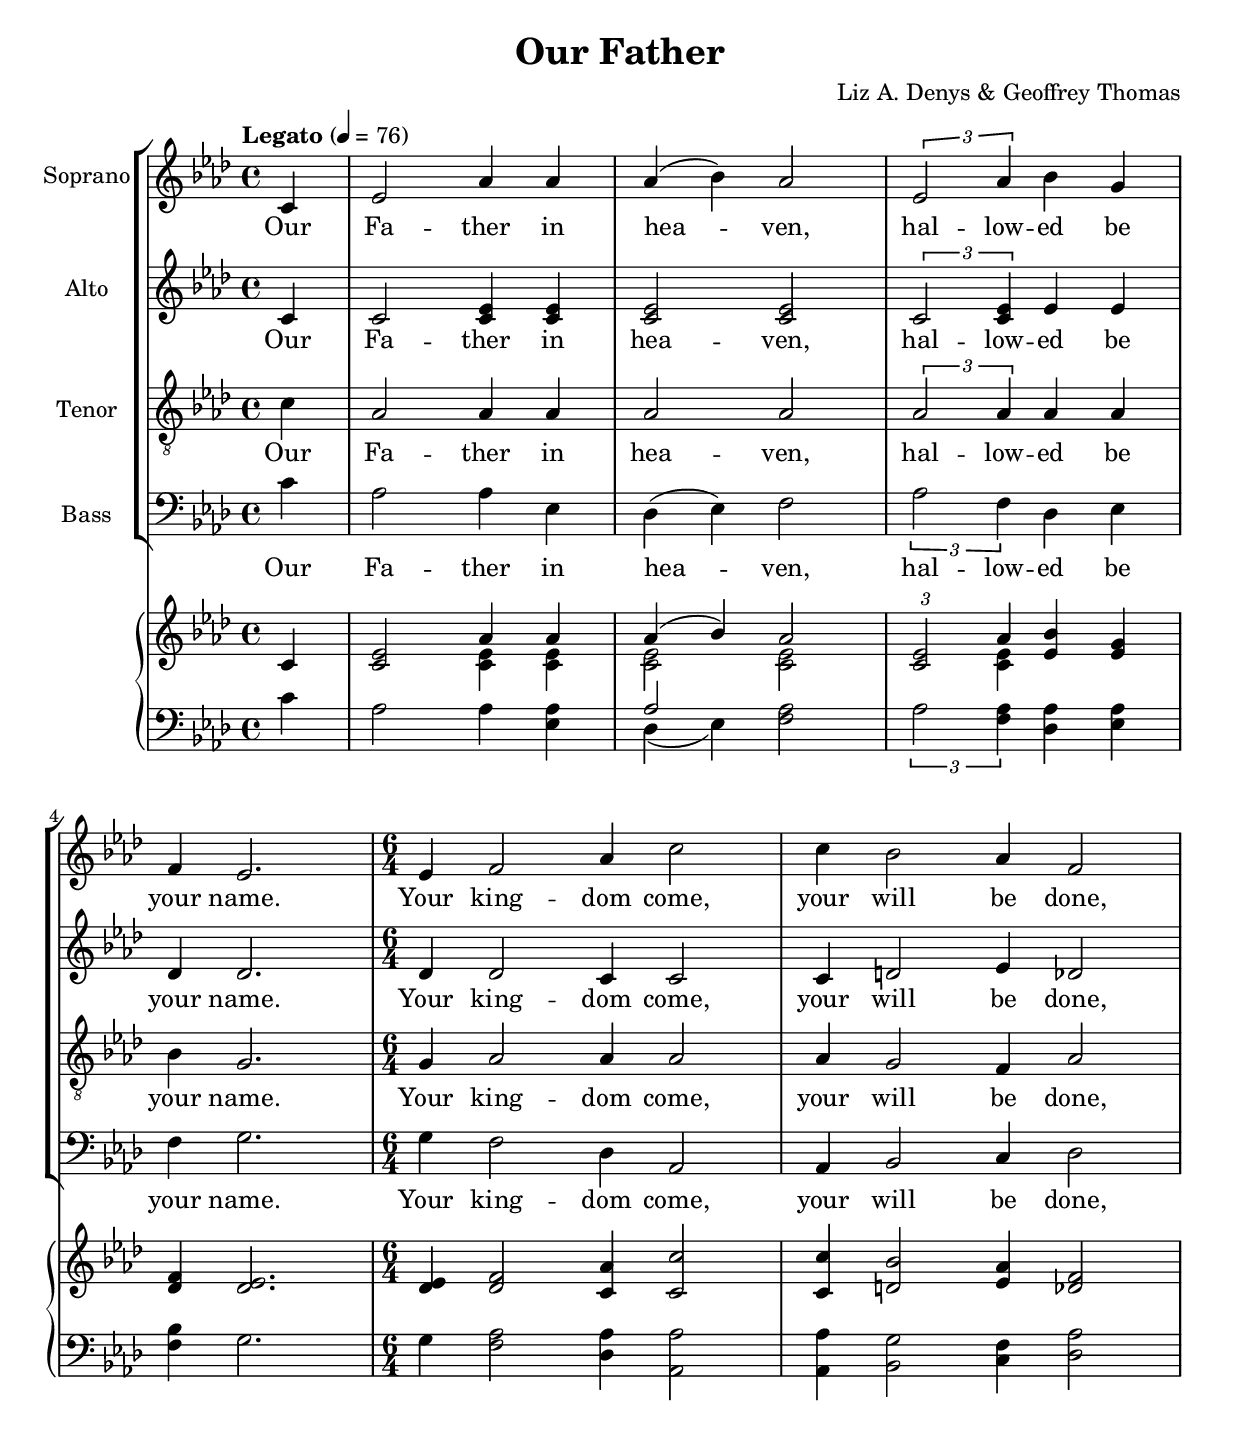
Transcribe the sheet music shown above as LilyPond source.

\header {
title = \markup { "Our Father" }
composer = "Liz A. Denys & Geoffrey Thomas"
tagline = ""
}

global = {
\tempo "Legato" 4=76
\key aes \major
\time 4/4
}

sopranoMusic = \relative c' {
\clef treble

\partial 4 c4
ees2 aes4 aes
aes4 (bes4) aes2

\times 2/3 {ees2 aes4} bes4 g
f4 ees2.

\time 6/4

ees4 f2 aes4 c2
c4 bes2 aes4 f2
}

sopranoWords = \lyricmode {
Our Fa -- ther in hea -- ven, hal -- low -- ed be your name.
Your king -- dom come, your will be done, on earth as it is in hea -- ven.
Give us this day our dai -- ly bread,
and for -- give us our debts, as we for -- give our debt -- ors.
Lead us not in -- to temp -- ta -- tion, but de -- liv -- er us from e -- vil.
}

altoMusic = \relative c' {
\clef treble

\partial 4 c4
c2 <<c4 ees>> <<c ees>>
<<c2 ees>> <<c2 ees>>

\times 2/3 {c2 <<c4 ees>>} ees4 ees
des4 des2.

\time 6/4

des4 des2 c4 c2
c4 d2 ees4 des2
}

altoWords = \sopranoWords

tenorMusic = \relative c {
\clef "G_8"

\partial 4 c'4
aes2 aes4 aes
aes2 aes2

\times 2/3 {aes2 aes4} aes4 aes
bes4 g2.

\time 6/4

g4 aes2 aes4 aes2
aes4 g2 f4 aes2
}

tenorWords = \sopranoWords

bassMusic = \relative c {
\clef "bass"

\partial 4 c'4
aes2 aes4 ees
des4 (ees) f2

\times 2/3 {aes2 f4} des4 ees
f4 g2.

\time 6/4

g4 f2 des4 aes2
aes4 bes2 c4 des2
}

bassWords = \sopranoWords

\score {
  <<  % combine ChoirStaff and PianoStaff in parallel
    \new StaffGroup = "ChoirStaff_choir" << %StaffGroup bars measures together across the parts, ChoirStaff does not
    \new Staff = "sopranos" <<
      \set Staff.instrumentName = #"Soprano"
      \new Voice = "sopranos" { \global \sopranoMusic }
    >>
    \new Lyrics \lyricsto "sopranos" { \sopranoWords }
    \new Staff = "altos" <<
      \set Staff.instrumentName = #"Alto"
      \new Voice = "altos" { \global \altoMusic }
    >>
    \new Lyrics \lyricsto "altos" { \altoWords }
    \new Staff = "tenors" <<
      \set Staff.instrumentName = #"Tenor"
      \new Voice = "tenors" { \global \tenorMusic }
    >>
    \new Lyrics \lyricsto "tenors" { \tenorWords }
    \new Staff = "basses" <<
      \set Staff.instrumentName = #"Bass"
      \new Voice = "basses" { \global \bassMusic }
    >>
    \new Lyrics \lyricsto "basses" { \bassWords }
    >>  % end ChoirStaff
    \new PianoStaff <<
      \new Staff <<
        \set Staff.printPartCombineTexts = ##f
        \partcombine
        << \global \sopranoMusic >>
        << \global \altoMusic >>
      >>
      \new Staff <<
        \clef bass
        \set Staff.printPartCombineTexts = ##f
        \partcombine
        << \global \tenorMusic >>
        << \global \bassMusic >>
      >>
    >>
  >>
  \layout {}
  \midi {}
}
